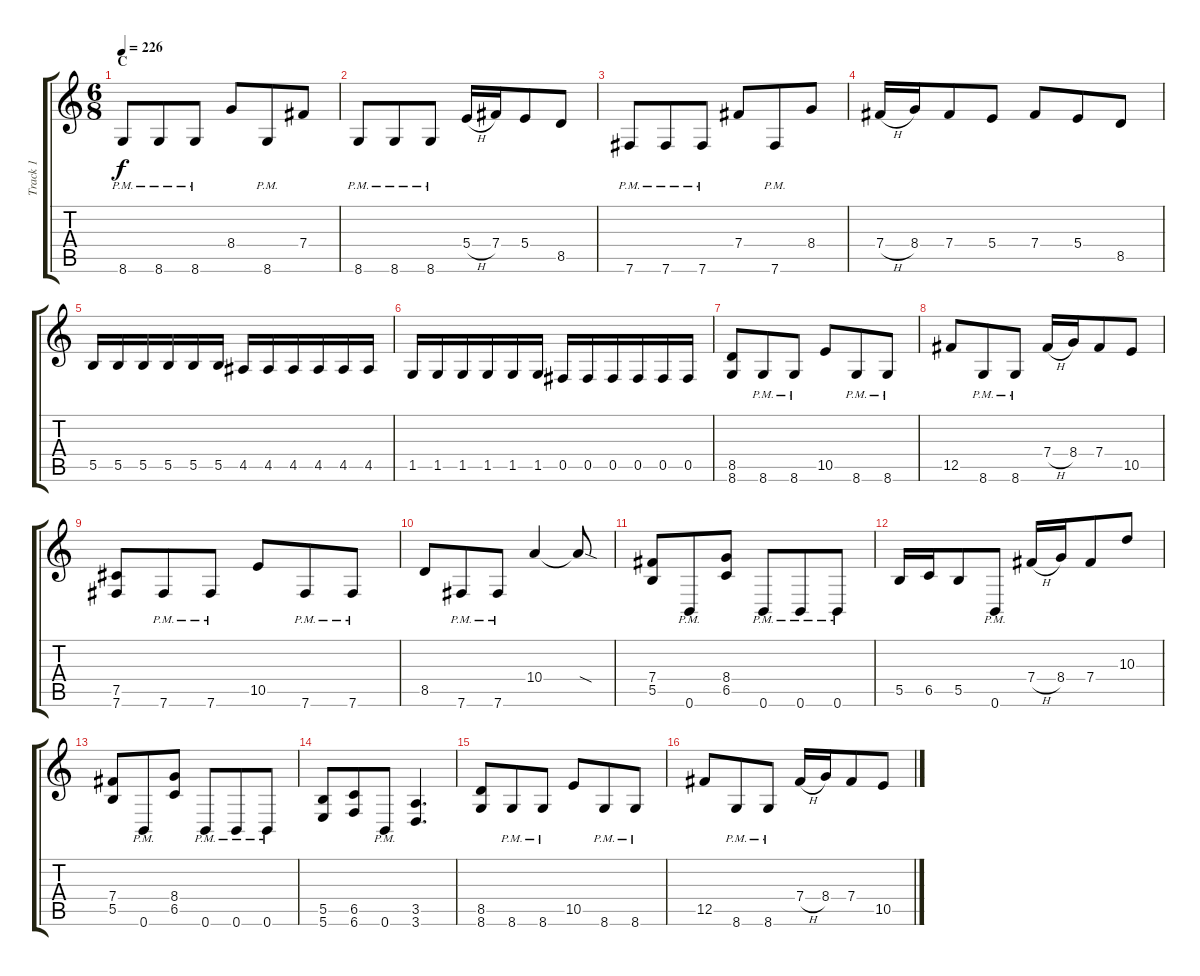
\track ("Track 1" "Track 1") {instrument distortionguitar}
\staff {score tabs}
\tuning (Db4 Ab3 E3 B2 Gb2 B1) {hide}
\ts (6 8)
\section ("" "C")
\tempo 226
\clef g2
\ks c
8.6{pm}.8{dy f} 8.6{pm}.8 8.6{pm}.8 8.4.8 8.6{pm}.8 7.4.8 |
8.6{pm}.8 8.6{pm}.8 8.6{pm}.8 5.4{h}.16 7.4.16 5.4.8 8.5.8 |
7.6{pm}.8 7.6{pm}.8 7.6{pm}.8 7.4.8 7.6{pm}.8 8.4.8 |
7.4{h}.16 8.4.16 7.4.8 5.4.8 7.4.8 5.4.8 8.5.8 |
5.5.16 5.5.16 5.5.16 5.5.16 5.5.16 5.5.16 4.5.16 4.5.16 4.5.16 4.5.16 4.5.16 4.5.16 |
1.5.16 1.5.16 1.5.16 1.5.16 1.5.16 1.5.16 0.5.16 0.5.16 0.5.16 0.5.16 0.5.16 0.5.16 |
(8.5 8.6).8 8.6{pm}.8 8.6{pm}.8 10.5.8 8.6{pm}.8 8.6{pm}.8 |
12.5.8 8.6{pm}.8 8.6{pm}.8 7.4{h}.16 8.4.16 7.4.8 10.5.8 |
(7.5 7.6).8 7.6{pm}.8 7.6{pm}.8 10.5.8 7.6{pm}.8 7.6{pm}.8 |
8.5.8 7.6{pm}.8 7.6{pm}.8 10.4.4 10.4{sod t}.8 |
(7.4 5.5).8 0.6{pm}.8 (8.4 6.5).8 0.6{pm}.8 0.6{pm}.8 0.6{pm}.8 |
5.5.16 6.5.16 5.5.8 0.6{pm}.8 7.4{h}.16 8.4.16 7.4.8 10.3.8 |
(7.4 5.5).8 0.6{pm}.8 (8.4 6.5).8 0.6{pm}.8 0.6{pm}.8 0.6{pm}.8 |
(5.5 5.6).8 (6.5 6.6).8 0.6{pm}.8 (3.5 3.6).4{d} |
(8.5 8.6).8 8.6{pm}.8 8.6{pm}.8 10.5.8 8.6{pm}.8 8.6{pm}.8 |
12.5.8 8.6{pm}.8 8.6{pm}.8 7.4{h}.16 8.4.16 7.4.8 10.5.8
